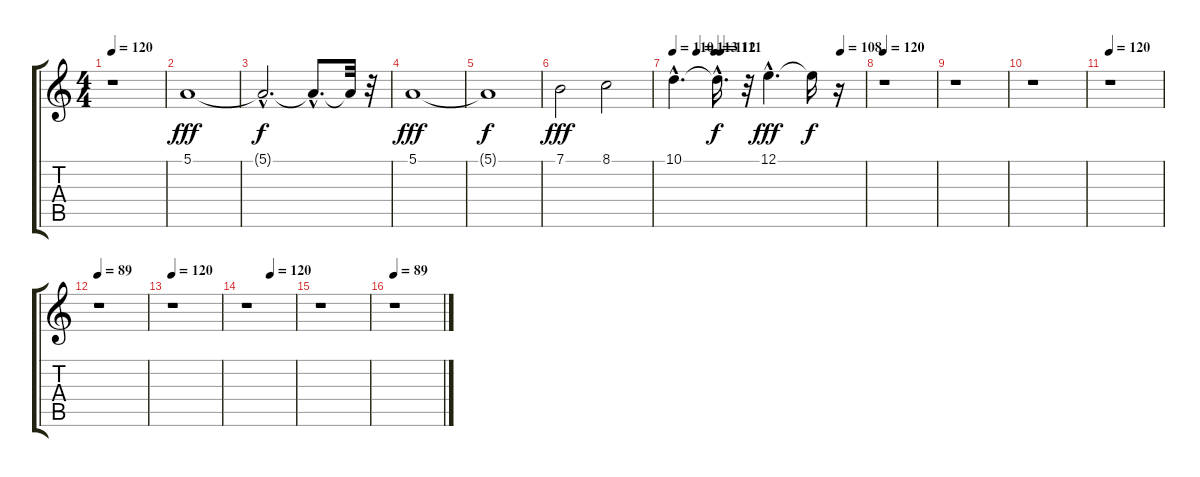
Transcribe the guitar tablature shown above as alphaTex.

\track "" {instrument acousticgrandpiano}
\staff {score tabs}
\tuning (E4 B3 G3 D3 A2 E2) {hide}
\ts (4 4)
\tempo 120
\clef g2
\ks c
r.1{dy f} |
5.1.1{dy fff volume 7} |
5.1{hac t}.2{d dy f} 5.1{hac t}.8{d} 5.1{t}.32 r.32 |
5.1.1{dy fff volume 13} |
5.1{t}.1{dy f} |
7.1.2{dy fff} 8.1.2 |
\tempo 110
\tempo (113 0.125)
\tempo (112 0.21875)
\tempo (111 0.25)
\tempo (108 0.875)
10.1{hac}.4{d volume 14} 10.1{hac t}.16{d dy f} r.32 12.1{hac}.4{d dy fff volume 14} 12.1{t}.16{dy f} r.16 |
\tempo 120
r.1 |
r.1 |
r.1 |
\tempo 120
r.1 |
\tempo 89
r.1 |
\tempo 120
r.1 |
\tempo (120 0.5)
r.1 |
r.1 |
\tempo 89
r.1
